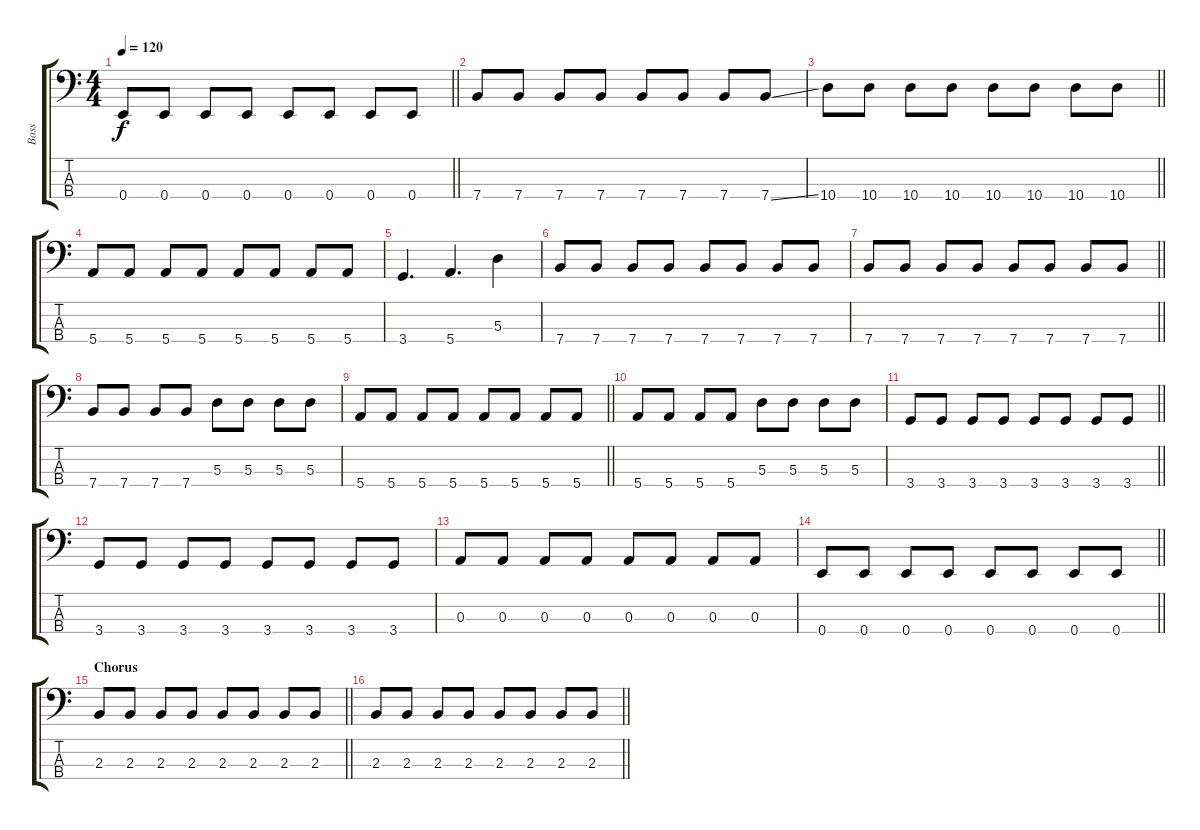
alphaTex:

\track ("Bass" "Bass") {instrument electricbasspick}
\staff {score tabs}
\tuning (G2 D2 A1 E1) {hide}
\ts (4 4)
\tempo 120
\clef f4
\barLineRight lightlight
\ks c
0.4.8{dy f} 0.4.8 0.4.8 0.4.8 0.4.8 0.4.8 0.4.8 0.4.8 |
7.4.8 7.4.8 7.4.8 7.4.8 7.4.8 7.4.8 7.4.8 7.4{ss}.8 |
\barLineRight lightlight
10.4.8 10.4.8 10.4.8 10.4.8 10.4.8 10.4.8 10.4.8 10.4.8 |
5.4.8 5.4.8 5.4.8 5.4.8 5.4.8 5.4.8 5.4.8 5.4.8 |
3.4.4{d} 5.4.4{d} 5.3.4 |
7.4.8 7.4.8 7.4.8 7.4.8 7.4.8 7.4.8 7.4.8 7.4.8 |
\barLineRight lightlight
7.4.8 7.4.8 7.4.8 7.4.8 7.4.8 7.4.8 7.4.8 7.4.8 |
7.4.8 7.4.8 7.4.8 7.4.8 5.3.8 5.3.8 5.3.8 5.3.8 |
\barLineRight lightlight
5.4.8 5.4.8 5.4.8 5.4.8 5.4.8 5.4.8 5.4.8 5.4.8 |
5.4.8 5.4.8 5.4.8 5.4.8 5.3.8 5.3.8 5.3.8 5.3.8 |
\barLineRight lightlight
3.4.8 3.4.8 3.4.8 3.4.8 3.4.8 3.4.8 3.4.8 3.4.8 |
3.4.8 3.4.8 3.4.8 3.4.8 3.4.8 3.4.8 3.4.8 3.4.8 |
0.3.8 0.3.8 0.3.8 0.3.8 0.3.8 0.3.8 0.3.8 0.3.8 |
\barLineRight lightlight
0.4.8 0.4.8 0.4.8 0.4.8 0.4.8 0.4.8 0.4.8 0.4.8 |
\section ("" "Chorus")
\barLineRight lightlight
2.3.8 2.3.8 2.3.8 2.3.8 2.3.8 2.3.8 2.3.8 2.3.8 |
\barLineRight lightlight
2.3.8 2.3.8 2.3.8 2.3.8 2.3.8 2.3.8 2.3.8 2.3.8
